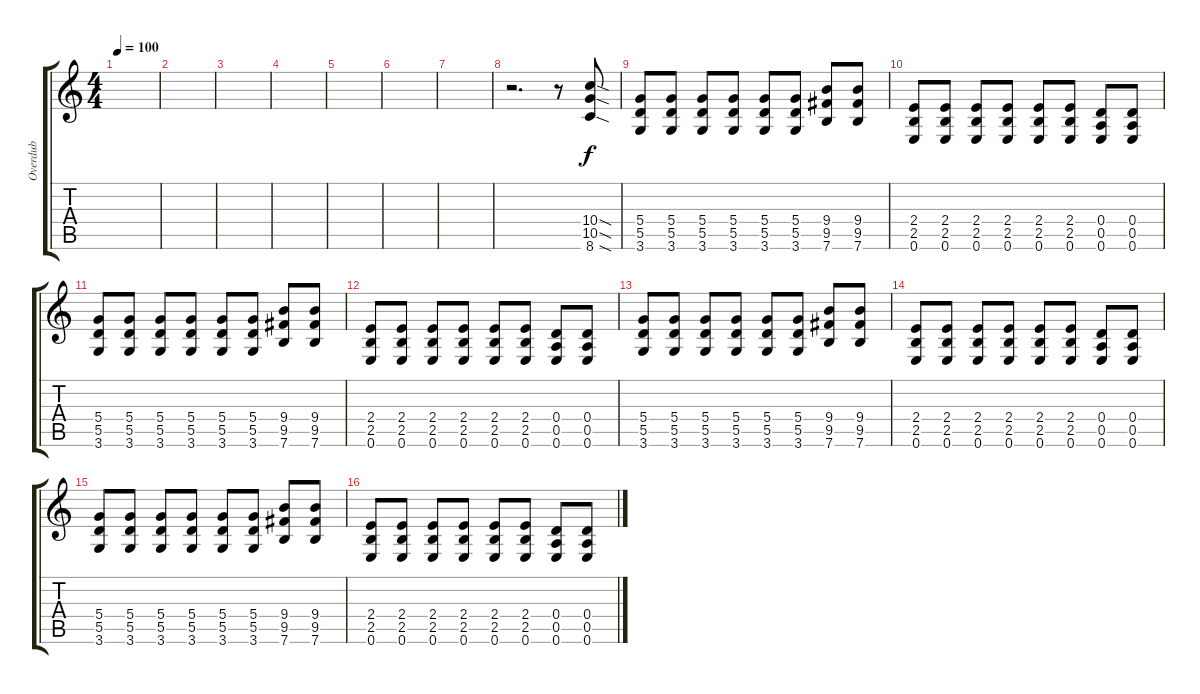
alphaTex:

\track ("Overdub" "Overdub") {instrument distortionguitar}
\staff {score tabs}
\tuning (E4 B3 G3 D3 A2 E2) {hide}
\ts (4 4)
\tempo 100
\clef g2
\ks c
|
|
|
|
|
|
|
r.2{d} r.8 (10.4{sod} 10.5{sod} 8.6{sod}).8 |
(5.4 5.5 3.6).8 (5.4 5.5 3.6).8 (5.4 5.5 3.6).8 (5.4 5.5 3.6).8 (5.4 5.5 3.6).8 (5.4 5.5 3.6).8 (9.4 9.5 7.6).8 (9.4 9.5 7.6).8 |
(2.4 2.5 0.6).8 (2.4 2.5 0.6).8 (2.4 2.5 0.6).8 (2.4 2.5 0.6).8 (2.4 2.5 0.6).8 (2.4 2.5 0.6).8 (0.4 0.5 0.6).8 (0.4 0.5 0.6).8 |
(5.4 5.5 3.6).8 (5.4 5.5 3.6).8 (5.4 5.5 3.6).8 (5.4 5.5 3.6).8 (5.4 5.5 3.6).8 (5.4 5.5 3.6).8 (9.4 9.5 7.6).8 (9.4 9.5 7.6).8 |
(2.4 2.5 0.6).8 (2.4 2.5 0.6).8 (2.4 2.5 0.6).8 (2.4 2.5 0.6).8 (2.4 2.5 0.6).8 (2.4 2.5 0.6).8 (0.4 0.5 0.6).8 (0.4 0.5 0.6).8 |
(5.4 5.5 3.6).8 (5.4 5.5 3.6).8 (5.4 5.5 3.6).8 (5.4 5.5 3.6).8 (5.4 5.5 3.6).8 (5.4 5.5 3.6).8 (9.4 9.5 7.6).8 (9.4 9.5 7.6).8 |
(2.4 2.5 0.6).8 (2.4 2.5 0.6).8 (2.4 2.5 0.6).8 (2.4 2.5 0.6).8 (2.4 2.5 0.6).8 (2.4 2.5 0.6).8 (0.4 0.5 0.6).8 (0.4 0.5 0.6).8 |
(5.4 5.5 3.6).8 (5.4 5.5 3.6).8 (5.4 5.5 3.6).8 (5.4 5.5 3.6).8 (5.4 5.5 3.6).8 (5.4 5.5 3.6).8 (9.4 9.5 7.6).8 (9.4 9.5 7.6).8 |
(2.4 2.5 0.6).8 (2.4 2.5 0.6).8 (2.4 2.5 0.6).8 (2.4 2.5 0.6).8 (2.4 2.5 0.6).8 (2.4 2.5 0.6).8 (0.4 0.5 0.6).8 (0.4 0.5 0.6).8
